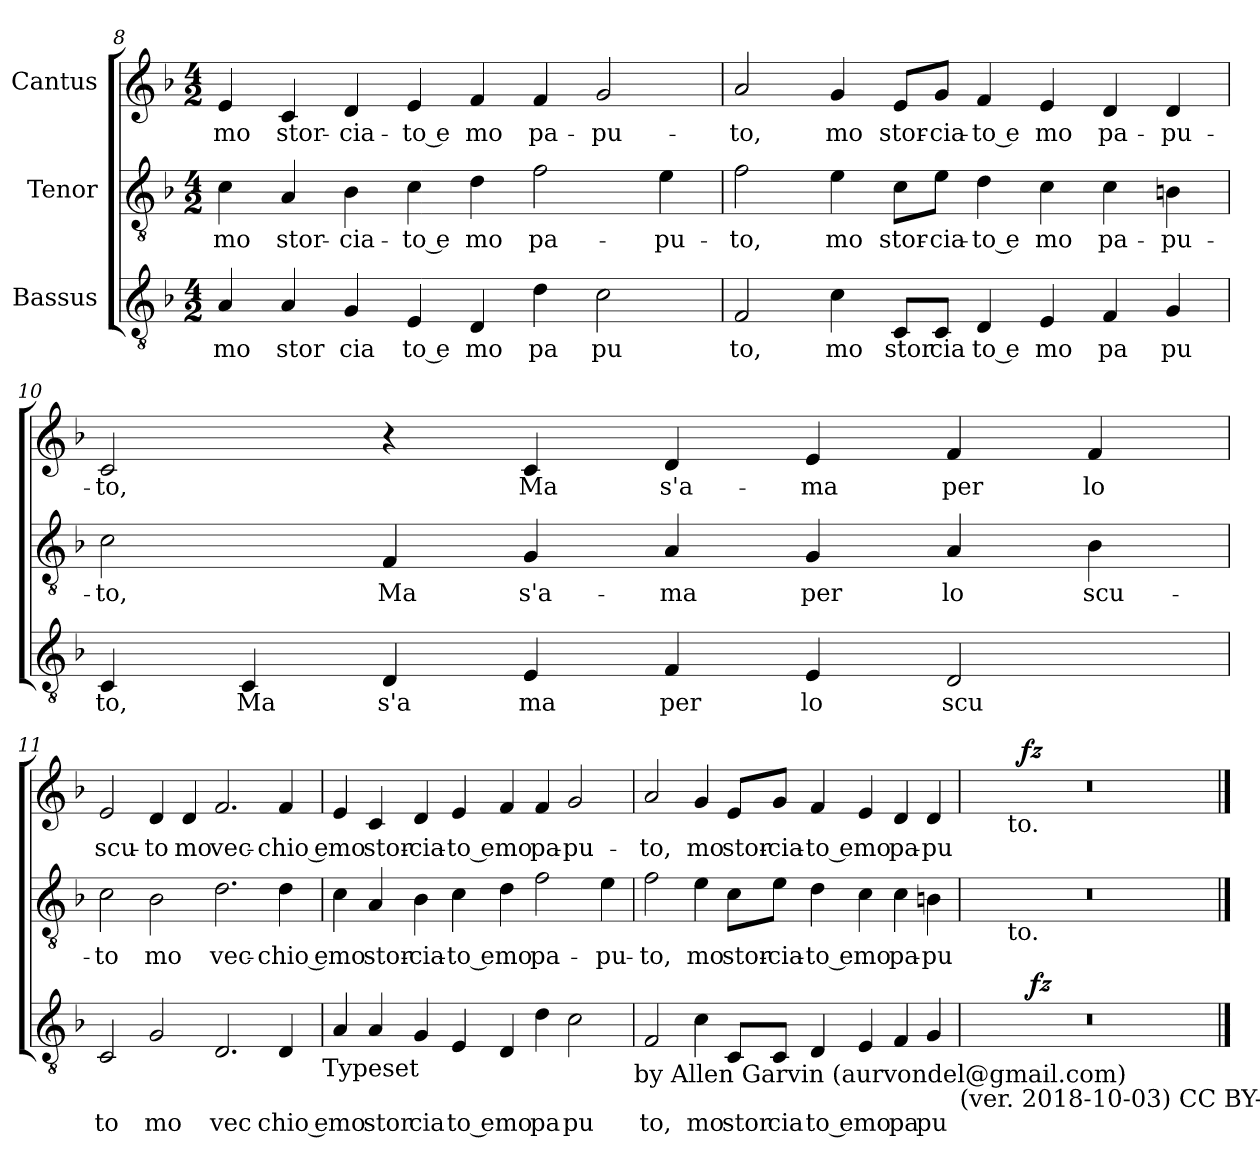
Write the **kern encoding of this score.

**kern	**text	**dynam	**kern	**text	**kern	**text	**dynam
*part3	*part3	*part3	*part2	*part2	*part1	*part1	*part1
*staff3	*staff3	*staff3	*staff2	*staff2	*staff1	*staff1	*staff1
*I"Bassus	*	*	*I"Tenor	*	*I"Cantus	*	*
!!LO:LB:g=z
*clefGv2	*	*	*clefGv2	*	*clefG2	*	*
*k[b-]	*	*	*k[b-]	*	*k[b-]	*	*
*F:	*	*	*F:	*	*F:	*	*
*M4/2	*	*	*M4/2	*	*M4/2	*	*
=8	=8	=8	=8	=8	=8	=8	=8
!	!LO:LY:b	!	!	!LO:LY:b	!	!LO:LY:b	!
4A/	mo	.	4c\	mo	4e/	mo	.
!	!LO:LY:b	!	!	!LO:LY:b	!	!LO:LY:b	!
4A/	stor	.	4A/	stor-	4c/	stor-	.
!	!LO:LY:b	!	!	!LO:LY:b	!	!LO:LY:b	!
4G/	cia	.	4B-\	-cia-	4d/	-cia-	.
!	!LO:LY:b:rj	!	!	!LO:LY:b:rj	!	!LO:LY:b:rj	!
4E/	to e	.	4c\	-to e	4e/	-to e	.
!	!LO:LY:b	!	!	!LO:LY:b	!	!LO:LY:b	!
4D/	mo	.	4d\	mo	4f/	mo	.
!	!LO:LY:b	!	!	!LO:LY:b	!	!LO:LY:b	!
4d\	pa	.	2f\	pa-	4f/	pa-	.
!	!LO:LY:b	!	!	!	!	!LO:LY:b	!
2c\	pu	.	.	.	2g/	-pu-	.
!	!	!	!	!LO:LY:b	!	!	!
.	.	.	4e\	-pu-	.	.	.
=9	=9	=9	=9	=9	=9	=9	=9
!	!LO:LY:b	!	!	!LO:LY:b	!	!LO:LY:b	!
2F/	to,	.	2f\	-to,	2a/	-to,	.
!	!LO:LY:b	!	!	!LO:LY:b	!	!LO:LY:b	!
4c\	mo	.	4e\	mo	4g/	mo	.
!	!LO:LY:b	!	!	!LO:LY:b	!	!LO:LY:b	!
8C/L	stor	.	8c\L	stor-	8e/L	stor-	.
!	!LO:LY:b	!	!	!LO:LY:b	!	!LO:LY:b	!
8C/J	cia	.	8e\J	-cia-	8g/J	-cia-	.
!	!LO:LY:b:rj	!	!	!LO:LY:b:rj	!	!LO:LY:b:rj	!
4D/	to e	.	4d\	-to e	4f/	-to e	.
!	!LO:LY:b	!	!	!LO:LY:b	!	!LO:LY:b	!
4E/	mo	.	4c\	mo	4e/	mo	.
!	!LO:LY:b	!	!	!LO:LY:b	!	!LO:LY:b	!
4F/	pa	.	4c\	pa-	4d/	pa-	.
!	!LO:LY:b	!	!	!LO:LY:b	!	!LO:LY:b	!
4G/	pu	.	4B\	-pu-	4d/	-pu-	.
=10	=10	=10	=10	=10	=10	=10	=10
!	!LO:LY:b	!	!	!LO:LY:b	!	!LO:LY:b	!
4C/	to,	.	2c\	-to,	2c/	-to,	.
!	!LO:LY:b	!	!	!	!	!	!
4C/	Ma	.	.	.	.	.	.
!	!LO:LY:b	!	!	!LO:LY:b	!	!	!
4D/	s'a	.	4F/	Ma	4r	.	.
!	!LO:LY:b	!	!	!LO:LY:b	!	!LO:LY:b	!
4E/	ma	.	4G/	s'a-	4c/	Ma	.
!	!LO:LY:b	!	!	!LO:LY:b	!	!LO:LY:b	!
4F/	per	.	4A/	-ma	4d/	s'a-	.
!	!LO:LY:b	!	!	!LO:LY:b	!	!LO:LY:b	!
4E/	lo	.	4G/	per	4e/	-ma	.
!	!LO:LY:b	!	!	!LO:LY:b	!	!LO:LY:b	!
2D/	scu	.	4A/	lo	4f/	per	.
!	!	!	!	!LO:LY:b	!	!LO:LY:b	!
.	.	.	4B-\	scu-	4f/	lo	.
!!LO:LB:g=z
=11	=11	=11	=11	=11	=11	=11	=11
!	!LO:LY:b	!	!	!LO:LY:b	!	!LO:LY:b	!
2C/	to	.	2c\	-to	2e/	scu-	.
!	!LO:LY:b	!	!	!LO:LY:b	!	!LO:LY:b	!
2G/	mo	.	2B-\	mo	4d/	-to	.
!	!	!	!	!	!	!LO:LY:b	!
.	.	.	.	.	4d/	mo	.
!	!LO:LY:b	!	!	!LO:LY:b	!	!LO:LY:b	!
2.D/	vec	.	2.d\	vec-	2.f/	vec-	.
!	!LO:LY:b	!	!	!LO:LY:b	!	!LO:LY:b	!
4D/	chio e	.	4d\	-chio e	4f/	-chio e	.
!LO:TX:b:t=Typeset	!	!	!	!	!	!	!
=12	=12	=12	=12	=12	=12	=12	=12
!	!LO:LY:b	!	!	!LO:LY:b	!	!LO:LY:b	!
4A/	mo	.	4c\	mo	4e/	mo	.
!	!LO:LY:b	!	!	!LO:LY:b	!	!LO:LY:b	!
4A/	stor	.	4A/	stor-	4c/	stor-	.
!	!LO:LY:b	!	!	!LO:LY:b	!	!LO:LY:b	!
4G/	cia	.	4B-\	-cia-	4d/	-cia-	.
!	!LO:LY:b:rj	!	!	!LO:LY:b:rj	!	!LO:LY:b:rj	!
4E/	to e	.	4c\	-to e	4e/	-to e	.
!	!LO:LY:b	!	!	!LO:LY:b	!	!LO:LY:b	!
4D/	mo	.	4d\	mo	4f/	mo	.
!	!LO:LY:b	!	!	!LO:LY:b	!	!LO:LY:b	!
4d\	pa	.	2f\	pa-	4f/	pa-	.
!	!LO:LY:b	!	!	!	!	!LO:LY:b	!
2c\	pu	.	.	.	2g/	-pu-	.
!	!	!	!	!LO:LY:b	!	!	!
.	.	.	4e\	-pu-	.	.	.
!LO:TX:b:t=by Allen Garvin (aurvondel@gmail.com)	!	!	!	!	!	!	!
=13	=13	=13	=13	=13	=13	=13	=13
!	!LO:LY:b	!	!	!LO:LY:b	!	!LO:LY:b	!
2F/	to,	.	2f\	-to,	2a/	-to,	.
!	!LO:LY:b	!	!	!LO:LY:b	!	!LO:LY:b	!
4c\	mo	.	4e\	mo	4g/	mo	.
!	!LO:LY:b	!	!	!LO:LY:b	!	!LO:LY:b	!
8C/L	stor	.	8c\L	stor-	8e/L	stor-	.
!	!LO:LY:b	!	!	!LO:LY:b	!	!LO:LY:b	!
8C/J	cia	.	8e\J	-cia-	8g/J	-cia-	.
!	!LO:LY:b:rj	!	!	!LO:LY:b:rj	!	!LO:LY:b:rj	!
4D/	to e	.	4d\	-to e	4f/	-to e	.
!	!LO:LY:b	!	!	!LO:LY:b	!	!LO:LY:b	!
4E/	mo	.	4c\	mo	4e/	mo	.
!	!LO:LY:b	!	!	!LO:LY:b	!	!LO:LY:b	!
4F/	pa	.	4c\	pa-	4d/	pa-	.
!	!LO:LY:b	!	!	!LO:LY:b	!	!LO:LY:b	!
4G/	pu	.	4B\	-pu-	4d/	-pu-	.
!LO:TX:b:t=(ver. 2018-10-03) CC BY-NC 3.0	!	!	!	!	!	!	!
=14	=14	=14	=14	=14	=14	=14	=14
*^	*	*	*^	*	*^	*	*
*	*	*	*	*	*	*	*	*^	*	*
0r	4.ryy	.	.	0r	4ryy	.	0r	4ryy	4ryy	.	.
.	.	.	.	.	32ryy	.	.	16.ryy	32ryy	.	.
!	!	!	!	!	!	!	!	!	!LO:TX:b:t=to.	!	!
!	!	!	!	!	!LO:TX:b:t=to.	!	!	!	!	!	!
.	.	.	.	.	1ryy	.	.	.	1ryy	.	.
!	!	!	!	!	!	!	!	!	!	!	!LO:DY:b
.	.	.	.	.	.	.	.	1ryy	.	.	fz
!	!	!	!LO:DY:b	!	!	!	!	!	!	!	!
.	1ryy	.	fz	.	.	.	.	.	.	.	.
.	.	.	.	.	2ryy	.	.	.	2ryy	.	.
.	.	.	.	.	.	.	.	2ryy	.	.	.
.	2ryy	.	.	.	.	.	.	.	.	.	.
.	.	.	.	.	8..ryy	.	.	.	8..ryy	.	.
.	.	.	.	.	.	.	.	8ryy	.	.	.
.	8ryy	.	.	.	.	.	.	.	.	.	.
.	.	.	.	.	.	.	.	32ryy	.	.	.
*v	*v	*	*	*	*	*	*v	*v	*v	*	*
*	*	*	*v	*v	*	*	*	*
==	==	==	==	==	==	==	==
*-	*-	*-	*-	*-	*-	*-	*-
